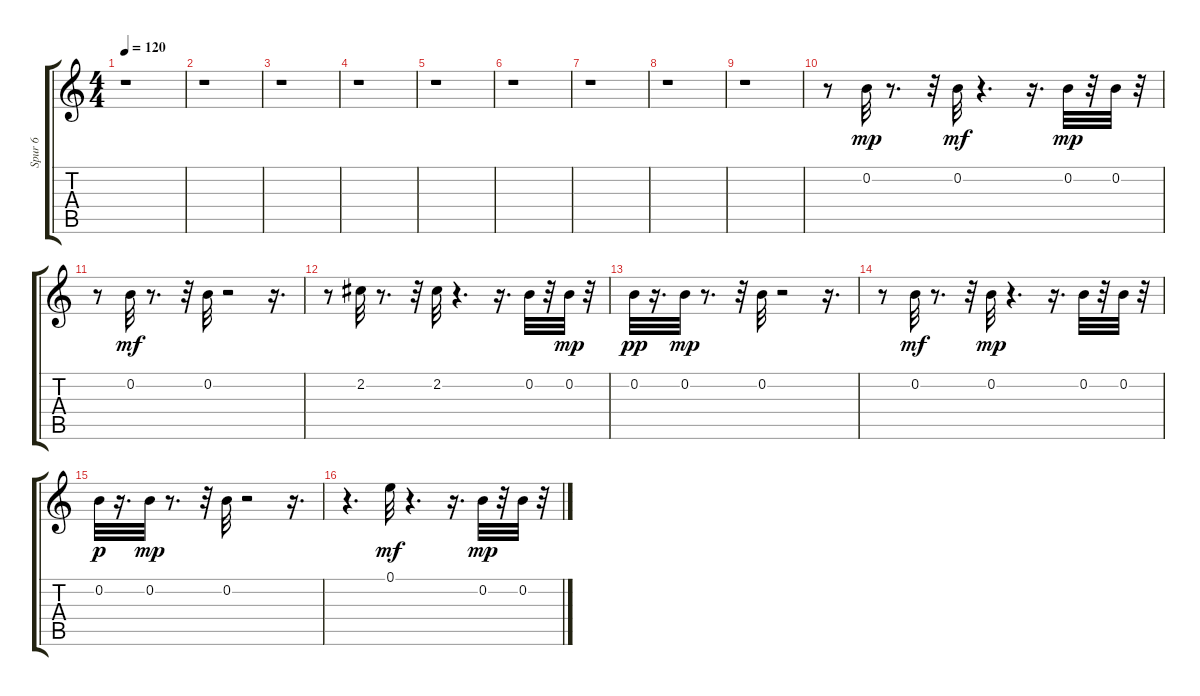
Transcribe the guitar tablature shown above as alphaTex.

\track ("Spur 6" "Spur 6") {instrument electricguitarmuted}
\staff {score tabs}
\tuning (E4 B3 G3 D3 A2 E2) {hide}
\ts (4 4)
\tempo 120
\clef g2
\ks c
r.1{dy mp} |
r.1 |
r.1 |
r.1 |
r.1 |
r.1 |
r.1 |
r.1 |
r.1 |
r.8 0.2.32 r.8{d} r.32 0.2.32{dy mf} r.4{d} r.16{d} 0.2.32{dy mp} r.32 0.2.32 r.32 |
r.8 0.2.32{dy mf} r.8{d} r.32 0.2.32 r.2 r.16{d} |
r.8 2.2.32 r.8{d} r.32 2.2.32 r.4{d} r.16{d} 0.2.32 r.32 0.2.32{dy mp} r.32 |
0.2.32{dy pp} r.16{d} 0.2.32{dy mp} r.8{d} r.32 0.2.32 r.2 r.16{d} |
r.8 0.2.32{dy mf} r.8{d} r.32 0.2.32{dy mp} r.4{d} r.16{d} 0.2.32 r.32 0.2.32 r.32 |
0.2.32{dy p} r.16{d} 0.2.32{dy mp} r.8{d} r.32 0.2.32 r.2 r.16{d} |
r.4{d} 0.1.32{dy mf} r.4{d} r.16{d} 0.2.32{dy mp} r.32 0.2.32 r.32
